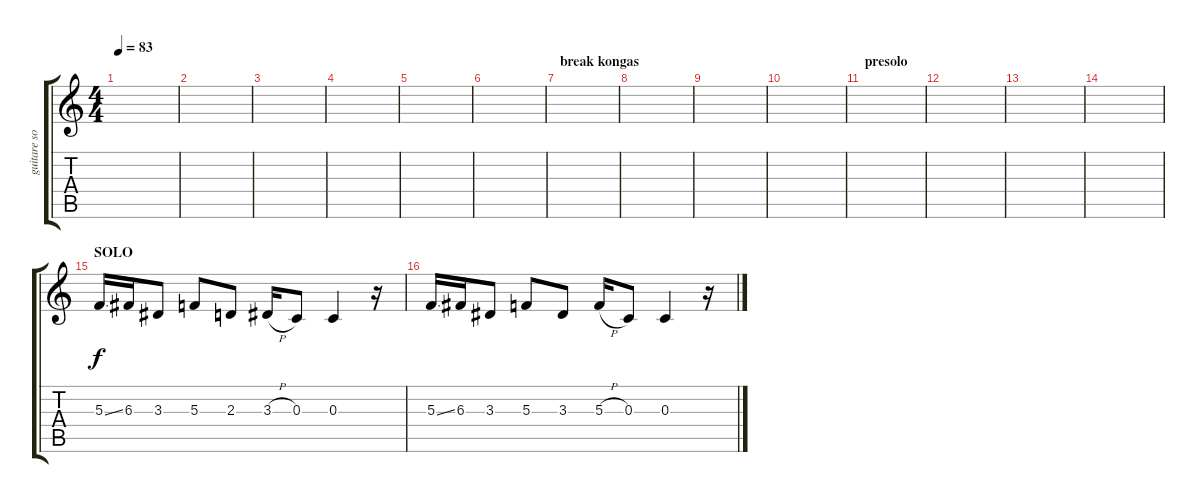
\track ("guitare solo" "guitare so") {instrument overdrivenguitar}
\staff {score tabs}
\tuning (C4 G3 C3 C3 G2 C2) {hide}
\ts (4 4)
\tempo 83
\clef g2
\ks c
|
|
|
|
|
|
\section ("" "break kongas")
|
|
|
|
\section ("" "presolo")
|
|
|
|
\section ("" "SOLO")
5.3{ss}.16 6.3.16 3.3.8 5.3.8 2.3.8 3.3{h}.16 0.3.8 0.3.4 r.16 |
5.3{ss}.16 6.3.16 3.3.8 5.3.8 3.3.8 5.3{h}.16 0.3.8 0.3.4 r.16
